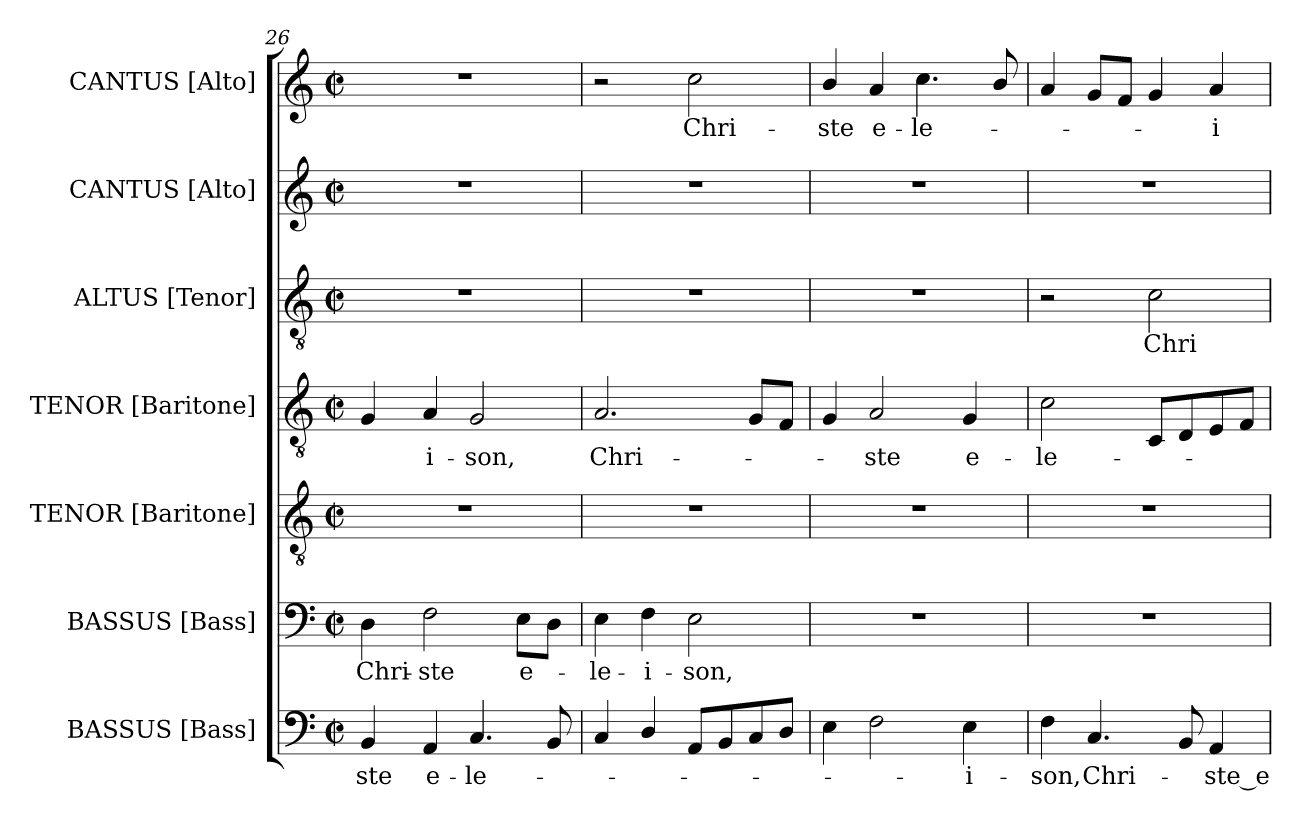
**kern	**text	**kern	**text	**kern	**kern	**text	**kern	**text	**kern	**kern	**text
*part7	*part7	*part6	*part6	*part5	*part4	*part4	*part3	*part3	*part2	*part1	*part1
*staff7	*staff7	*staff6	*staff6	*staff5	*staff4	*staff4	*staff3	*staff3	*staff2	*staff1	*staff1
*I"BASSUS [Bass]	*	*I"BASSUS [Bass]	*	*I"TENOR [Baritone]	*I"TENOR [Baritone]	*	*I"ALTUS [Tenor]	*	*I"CANTUS [Alto]	*I"CANTUS [Alto]	*
*I'B.	*	*I'B.	*	*I'Bar.	*I'Bar.	*	*I'T.	*	*I'A.	*I'A.	*
*clefF4	*	*clefF4	*	*clefGv2	*clefGv2	*	*clefGv2	*	*clefG2	*clefG2	*
*	*	*	*	*ITrd7c12	*ITrd7c12	*	*ITrd7c12	*	*	*	*
*k[]	*	*k[]	*	*k[]	*k[]	*	*k[]	*	*k[]	*k[]	*
*C:	*	*C:	*	*C:	*C:	*	*C:	*	*C:	*C:	*
*M2/2	*	*M2/2	*	*M2/2	*M2/2	*	*M2/2	*	*M2/2	*M2/2	*
*met(c|)	*	*met(c|)	*	*met(c|)	*met(c|)	*	*met(c|)	*	*met(c|)	*met(c|)	*
=26	=26	=26	=26	=26	=26	=26	=26	=26	=26	=26	=26
!	!LO:LY:b:color=#000000	!	!	!	!	!	!	!	!	!	!
!	!	!	!LO:LY:b:color=#000000	!	!	!	!	!	!	!	!
4BBi/	-ste	4Di\	Chri-	1r	4GGi/	.	1r	.	1r	1r	.
!	!LO:LY:b:color=#000000	!	!	!	!	!	!	!	!	!	!
!	!	!	!LO:LY:b:color=#000000	!	!	!	!	!	!	!	!
!	!	!	!	!	!	!LO:LY:b:color=#000000	!	!	!	!	!
4AAi/	e-	2Fi\	-ste	.	4AAi/	-i-	.	.	.	.	.
!	!LO:LY:b:color=#000000	!	!	!	!	!	!	!	!	!	!
!	!	!	!	!	!	!LO:LY:b:color=#000000	!	!	!	!	!
4.Ci/	-le-	.	.	.	2GGi/	-son,	.	.	.	.	.
!	!	!	!LO:LY:b:color=#000000	!	!	!	!	!	!	!	!
.	.	8Ei\L	e-	.	.	.	.	.	.	.	.
8BBi/	.	8Di\J	.	.	.	.	.	.	.	.	.
!!LO:LB:g=z
=27	=27	=27	=27	=27	=27	=27	=27	=27	=27	=27	=27
!	!	!	!LO:LY:b:color=#000000	!	!	!	!	!	!	!	!
!	!	!	!	!	!	!LO:LY:b:color=#000000	!	!	!	!	!
4Ci/	.	4Ei\	-le-	1r	2.AAi/	Chri-	1r	.	1r	2r	.
!	!	!	!LO:LY:b:color=#000000	!	!	!	!	!	!	!	!
4Di/	.	4Fi\	-i-	.	.	.	.	.	.	.	.
!	!	!	!LO:LY:b:color=#000000	!	!	!	!	!	!	!	!
!	!	!	!	!	!	!	!	!	!	!	!LO:LY:b:color=#000000
8AAi/L	.	2Ei\	-son,	.	.	.	.	.	.	2cci\	Chri-
8BBi/	.	.	.	.	.	.	.	.	.	.	.
8Ci/	.	.	.	.	8GGi/L	.	.	.	.	.	.
8Di/J	.	.	.	.	8FFi/J	.	.	.	.	.	.
=28	=28	=28	=28	=28	=28	=28	=28	=28	=28	=28	=28
!	!	!	!	!	!	!	!	!	!	!	!LO:LY:b:color=#000000
4Ei\	.	1r	.	1r	4GGi/	.	1r	.	1r	4bi/	-ste
!	!	!	!	!	!	!LO:LY:b:color=#000000	!	!	!	!	!
!	!	!	!	!	!	!	!	!	!	!	!LO:LY:b:color=#000000
2Fi\	.	.	.	.	2AAi/	-ste	.	.	.	4ai/	e-
!	!	!	!	!	!	!	!	!	!	!	!LO:LY:b:color=#000000
.	.	.	.	.	.	.	.	.	.	4.cci\	-le-
!	!LO:LY:b:color=#000000	!	!	!	!	!	!	!	!	!	!
!	!	!	!	!	!	!LO:LY:b:color=#000000	!	!	!	!	!
4Ei\	-i-	.	.	.	4GGi/	e-	.	.	.	.	.
.	.	.	.	.	.	.	.	.	.	8bi/	.
=29	=29	=29	=29	=29	=29	=29	=29	=29	=29	=29	=29
!	!LO:LY:b:color=#000000	!	!	!	!	!	!	!	!	!	!
!	!	!	!	!	!	!LO:LY:b:color=#000000	!	!	!	!	!
4Fi\	-son,	1r	.	1r	2Ci\	-le-	2r	.	1r	4ai/	.
!	!LO:LY:b:color=#000000	!	!	!	!	!	!	!	!	!	!
4.Ci/	Chri-	.	.	.	.	.	.	.	.	8gi/L	.
.	.	.	.	.	.	.	.	.	.	8fi/J	.
!	!	!	!	!	!	!	!	!LO:LY:b:color=#000000	!	!	!
.	.	.	.	.	8CCi/L	.	2Ci\	Chri-	.	4gi/	.
8BBi/	.	.	.	.	8DDi/	.	.	.	.	.	.
!	!LO:LY:b:color=#000000	!	!	!	!	!	!	!	!	!	!
!	!	!	!	!	!	!	!	!	!	!	!LO:LY:b:color=#000000
4AAi/	-ste_e-	.	.	.	8EEi/	.	.	.	.	4ai/	-i-
.	.	.	.	.	8FFi/J	.	.	.	.	.	.
=	=	=	=	=	=	=	=	=	=	=	=
*-	*-	*-	*-	*-	*-	*-	*-	*-	*-	*-	*-
